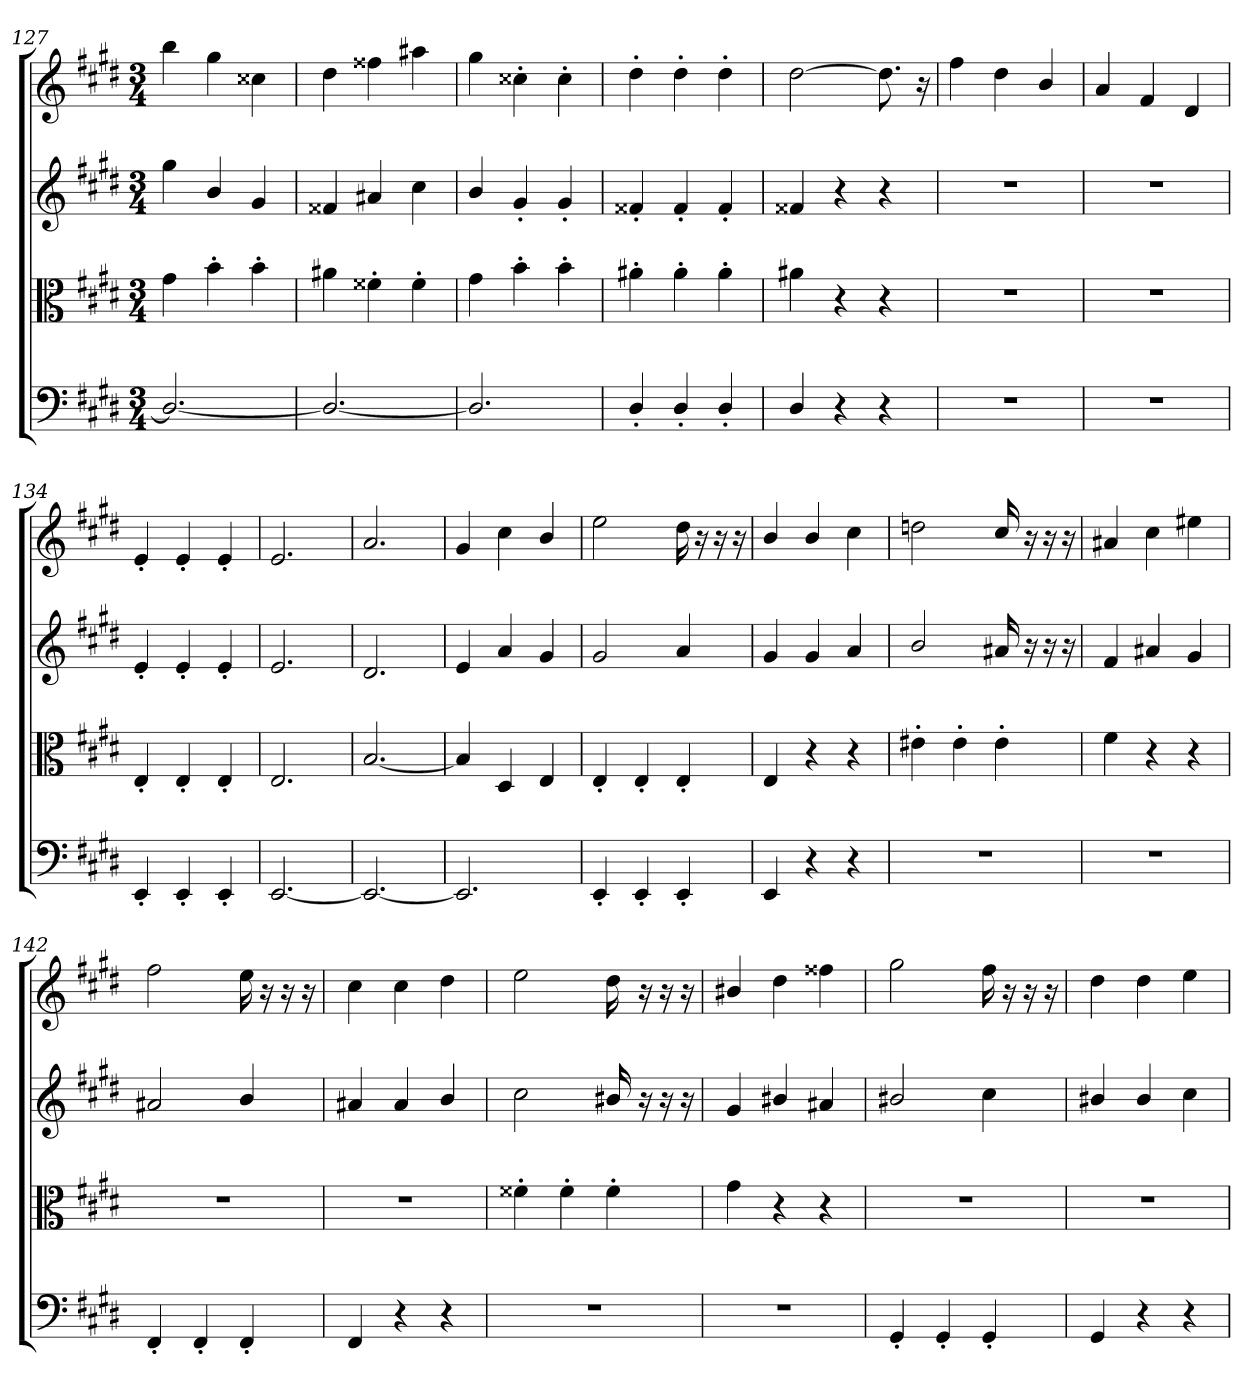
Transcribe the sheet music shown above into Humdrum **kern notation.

**kern	**kern	**kern	**kern
*part4	*part3	*part2	*part1
*staff4	*staff3	*staff2	*staff1
*clefF4	*clefC3	*clefG2	*clefG2
*k[f#c#g#d#]	*k[f#c#g#d#]	*k[f#c#g#d#]	*k[f#c#g#d#]
*E:	*E:	*E:	*E:
*M3/4	*M3/4	*M3/4	*M3/4
=127	=127	=127	=127
2.D#/_	4g#\	4gg#\	4bb\
.	4b'\	4b/	4gg#\
.	4b'\	4g#/	4cc##X\
=128	=128	=128	=128
2.D#/_	4a#X\	4f##X/	4dd#\
.	4f##X'\	4a#X/	4ff##X\
.	4f##'\	4cc#\	4aa#X\
=129	=129	=129	=129
2.D#/]	4g#\	4b/	4gg#\
.	4b'\	4g#'/	4cc##X'\
.	4b'\	4g#'/	4cc##'\
=130	=130	=130	=130
4D#'/	4a#X'\	4f##X'/	4dd#'\
4D#'/	4a#'\	4f##'/	4dd#'\
4D#'/	4a#'\	4f##'/	4dd#'\
=131	=131	=131	=131
4D#/	4a#X\	4f##X/	[2dd#\
4r	4r	4r	.
4r	4r	4r	8.dd#\]
.	.	.	16r
=132	=132	=132	=132
2.r	2.r	2.r	4ff#\
.	.	.	4dd#\
.	.	.	4b/
=133	=133	=133	=133
2.r	2.r	2.r	4a/
.	.	.	4f#/
.	.	.	4d#/
=134	=134	=134	=134
4EE'/	4E'/	4e'/	4e'/
4EE'/	4E'/	4e'/	4e'/
4EE'/	4E'/	4e'/	4e'/
=135	=135	=135	=135
[2.EE/	2.E/	2.e/	2.e/
=136	=136	=136	=136
2.EE/_	[2.B/	2.d#/	2.a/
=137	=137	=137	=137
2.EE/]	4B/]	4e/	4g#/
.	4D#/	4a/	4cc#\
.	4E/	4g#/	4b/
=138	=138	=138	=138
4EE'/	4E'/	2g#/	2ee\
4EE'/	4E'/	.	.
4EE'/	4E'/	4a/	16dd#\
.	.	.	16r
.	.	.	16r
.	.	.	16r
=139	=139	=139	=139
4EE/	4E/	4g#/	4b/
4r	4r	4g#/	4b/
4r	4r	4a/	4cc#\
=140	=140	=140	=140
2.r	4e#X'\	2b/	2ddn\
.	4e#'\	.	.
.	4e#'\	16a#X/	16cc#/
.	.	16r	16r
.	.	16r	16r
.	.	16r	16r
=141	=141	=141	=141
2.r	4f#\	4f#/	4a#X/
.	4r	4a#X/	4cc#\
.	4r	4g#/	4ee#X\
=142	=142	=142	=142
4FF#'/	2.r	2a#X/	2ff#\
4FF#'/	.	.	.
4FF#'/	.	4b/	16ee\
.	.	.	16r
.	.	.	16r
.	.	.	16r
=143	=143	=143	=143
4FF#/	2.r	4a#X/	4cc#\
4r	.	4a#/	4cc#\
4r	.	4b/	4dd#\
=144	=144	=144	=144
2.r	4f##X'\	2cc#\	2ee\
.	4f##'\	.	.
.	4f##'\	16b#X/	16dd#\
.	.	16r	16r
.	.	16r	16r
.	.	16r	16r
=145	=145	=145	=145
2.r	4g#\	4g#/	4b#X/
.	4r	4b#X/	4dd#\
.	4r	4a#X/	4ff##X\
=146	=146	=146	=146
4GG#'/	2.r	2b#X/	2gg#\
4GG#'/	.	.	.
4GG#'/	.	4cc#\	16ff#\
.	.	.	16r
.	.	.	16r
.	.	.	16r
=147	=147	=147	=147
4GG#/	2.r	4b#X/	4dd#\
4r	.	4b#/	4dd#\
4r	.	4cc#\	4ee\
=	=	=	=
*-	*-	*-	*-
